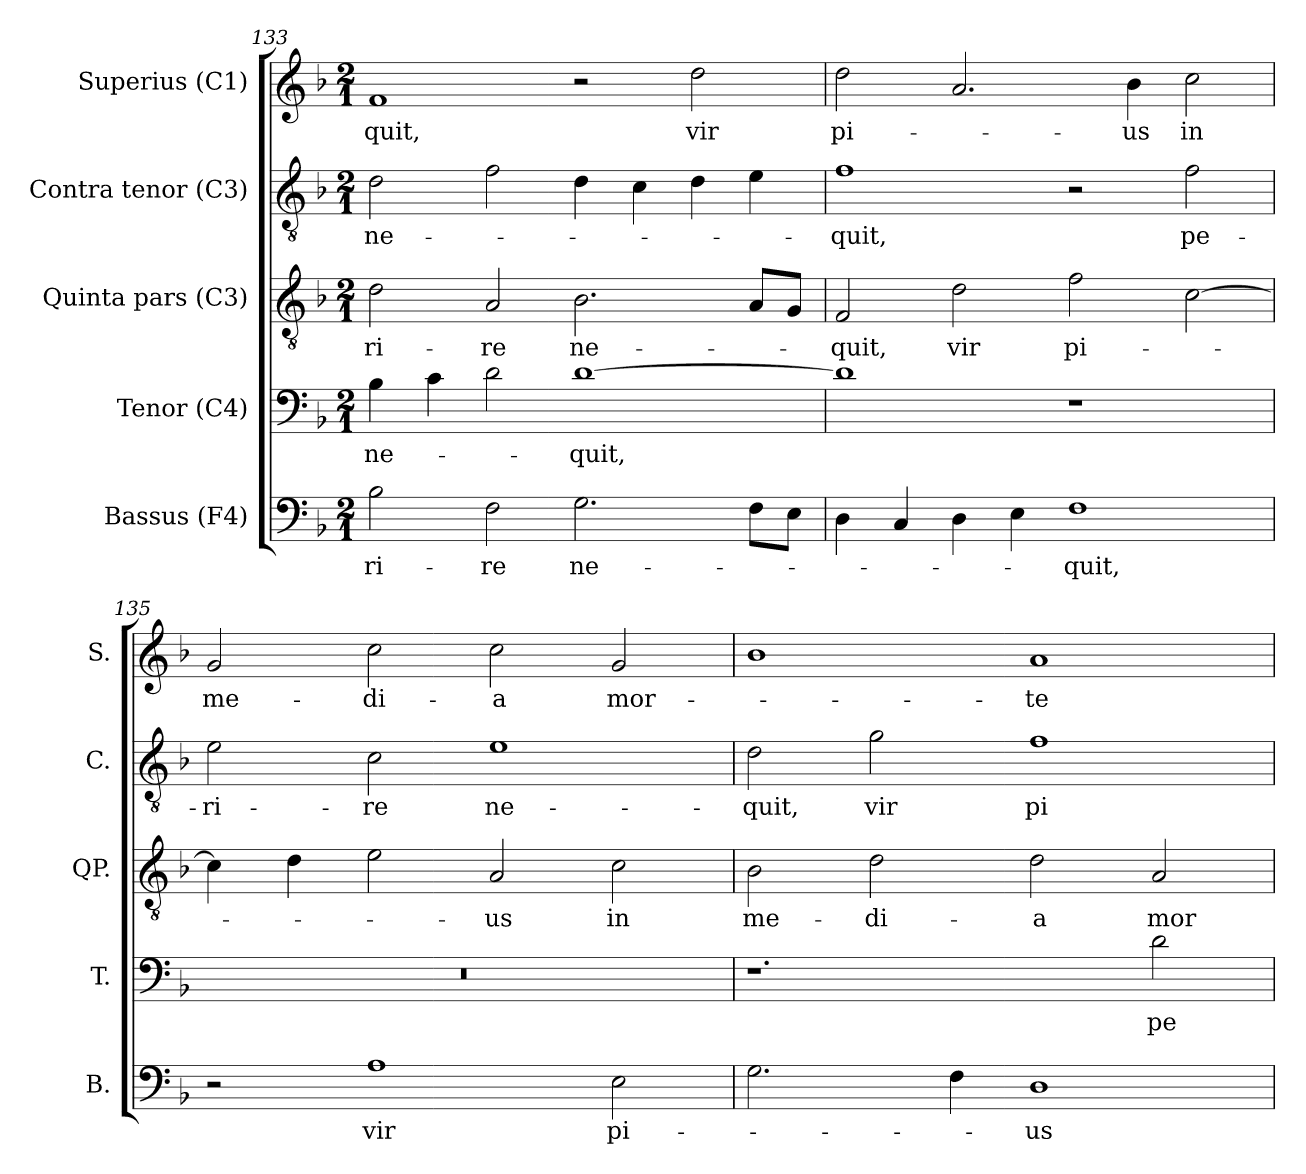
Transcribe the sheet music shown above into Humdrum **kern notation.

**kern	**text	**kern	**text	**kern	**text	**kern	**text	**kern	**text
*part5	*part5	*part4	*part4	*part3	*part3	*part2	*part2	*part1	*part1
*staff5	*staff5	*staff4	*staff4	*staff3	*staff3	*staff2	*staff2	*staff1	*staff1
*I"Bassus (F4)	*	*I"Tenor (C4)	*	*I"Quinta pars (C3)	*	*I"Contra tenor (C3)	*	*I"Superius (C1)	*
*I'B.	*	*I'T.	*	*I'QP.	*	*I'C.	*	*I'S.	*
*clefF4	*	*clefF4	*	*clefGv2	*	*clefGv2	*	*clefG2	*
*	*	*ITrd7c12	*	*ITrd7c12	*	*ITrd7c12	*	*	*
*k[b-]	*	*k[b-]	*	*k[b-]	*	*k[b-]	*	*k[b-]	*
*F:	*	*F:	*	*F:	*	*F:	*	*F:	*
*M2/1	*	*M2/1	*	*M2/1	*	*M2/1	*	*M2/1	*
=133	=133	=133	=133	=133	=133	=133	=133	=133	=133
!	!LO:LY:b:color=#000000	!	!	!	!	!	!	!	!
!	!	!	!LO:LY:b:color=#000000	!	!	!	!	!	!
!	!	!	!	!	!LO:LY:b:color=#000000	!	!	!	!
!	!	!	!	!	!	!	!LO:LY:b:color=#000000	!	!
!	!	!	!	!	!	!	!	!	!LO:LY:b:color=#000000
2B-i\	-ri-	4BB-i\	ne-	2Di\	-ri-	2Di\	ne-	1fi	-quit,
.	.	4Ci\	.	.	.	.	.	.	.
!	!LO:LY:b:color=#000000	!	!	!	!	!	!	!	!
!	!	!	!	!	!LO:LY:b:color=#000000	!	!	!	!
2Fi\	-re	2Di\	.	2AAi/	-re	2Fi\	.	.	.
!	!LO:LY:b:color=#000000	!	!	!	!	!	!	!	!
!	!	!	!LO:LY:b:color=#000000	!	!	!	!	!	!
!	!	!	!	!	!LO:LY:b:color=#000000	!	!	!	!
2.Gi\	ne-	[1Di	-quit,	2.BB-i\	ne-	4Di\	.	2r	.
.	.	.	.	.	.	4Ci\	.	.	.
!	!	!	!	!	!	!	!	!	!LO:LY:b:color=#000000
.	.	.	.	.	.	4Di\	.	2ddi\	vir
8Fi\L	.	.	.	8AAi/L	.	4Ei\	.	.	.
8Ei\J	.	.	.	8GGi/J	.	.	.	.	.
!!LO:PB:g=z
=134	=134	=134	=134	=134	=134	=134	=134	=134	=134
!	!	!	!	!	!LO:LY:b:color=#000000	!	!	!	!
!	!	!	!	!	!	!	!LO:LY:b:color=#000000	!	!
!	!	!	!	!	!	!	!	!	!LO:LY:b:color=#000000
4Di\	.	1Di]	.	2FFi/	-quit,	1Fi	-quit,	2ddi\	pi-
4Ci/	.	.	.	.	.	.	.	.	.
!	!	!	!	!	!LO:LY:b:color=#000000	!	!	!	!
4Di\	.	.	.	2Di\	vir	.	.	2.ai/	.
4Ei\	.	.	.	.	.	.	.	.	.
!	!LO:LY:b:color=#000000	!	!	!	!	!	!	!	!
!	!	!	!	!	!LO:LY:b:color=#000000	!	!	!	!
1Fi	-quit,	1r	.	2Fi\	pi-	2r	.	.	.
!	!	!	!	!	!	!	!	!	!LO:LY:b:color=#000000
.	.	.	.	.	.	.	.	4b-i\	-us
!	!	!	!	!	!	!	!LO:LY:b:color=#000000	!	!
!	!	!	!	!	!	!	!	!	!LO:LY:b:color=#000000
.	.	.	.	[2Ci\	.	2Fi\	pe-	2cci\	in
=135	=135	=135	=135	=135	=135	=135	=135	=135	=135
!	!	!LO:N:vis=1	!	!	!	!	!	!	!
!	!	!	!	!	!	!	!LO:LY:b:color=#000000	!	!
!	!	!	!	!	!	!	!	!	!LO:LY:b:color=#000000
2r	.	0r	.	4Ci\]	.	2Ei\	-ri-	2gi/	me-
.	.	.	.	4Di\	.	.	.	.	.
!	!LO:LY:b:color=#000000	!	!	!	!	!	!	!	!
!	!	!	!	!	!	!	!LO:LY:b:color=#000000	!	!
!	!	!	!	!	!	!	!	!	!LO:LY:b:color=#000000
1Ai	vir	.	.	2Ei\	.	2Ci\	-re	2cci\	-di-
!	!	!	!	!	!LO:LY:b:color=#000000	!	!	!	!
!	!	!	!	!	!	!	!LO:LY:b:color=#000000	!	!
!	!	!	!	!	!	!	!	!	!LO:LY:b:color=#000000
.	.	.	.	2AAi/	-us	1Ei	ne-	2cci\	-a
!	!LO:LY:b:color=#000000	!	!	!	!	!	!	!	!
!	!	!	!	!	!LO:LY:b:color=#000000	!	!	!	!
!	!	!	!	!	!	!	!	!	!LO:LY:b:color=#000000
2Ei\	pi-	.	.	2Ci\	in	.	.	2gi/	mor-
=136	=136	=136	=136	=136	=136	=136	=136	=136	=136
!	!	!	!	!	!LO:LY:b:color=#000000	!	!	!	!
!	!	!	!	!	!	!	!LO:LY:b:color=#000000	!	!
2.Gi\	.	1.r	.	2BB-i\	me-	2Di\	-quit,	1b-i	.
!	!	!	!	!	!LO:LY:b:color=#000000	!	!	!	!
!	!	!	!	!	!	!	!LO:LY:b:color=#000000	!	!
.	.	.	.	2Di\	-di-	2Gi\	vir	.	.
4Fi\	.	.	.	.	.	.	.	.	.
!	!LO:LY:b:color=#000000	!	!	!	!	!	!	!	!
!	!	!	!	!	!LO:LY:b:color=#000000	!	!	!	!
!	!	!	!	!	!	!	!LO:LY:b:color=#000000	!	!
!	!	!	!	!	!	!	!	!	!LO:LY:b:color=#000000
1Di	-us	.	.	2Di\	-a	1Fi	pi-	1ai	-te
!	!	!	!LO:LY:b:color=#000000	!	!	!	!	!	!
!	!	!	!	!	!LO:LY:b:color=#000000	!	!	!	!
.	.	2Di\	pe-	2AAi/	mor-	.	.	.	.
=	=	=	=	=	=	=	=	=	=
*-	*-	*-	*-	*-	*-	*-	*-	*-	*-
